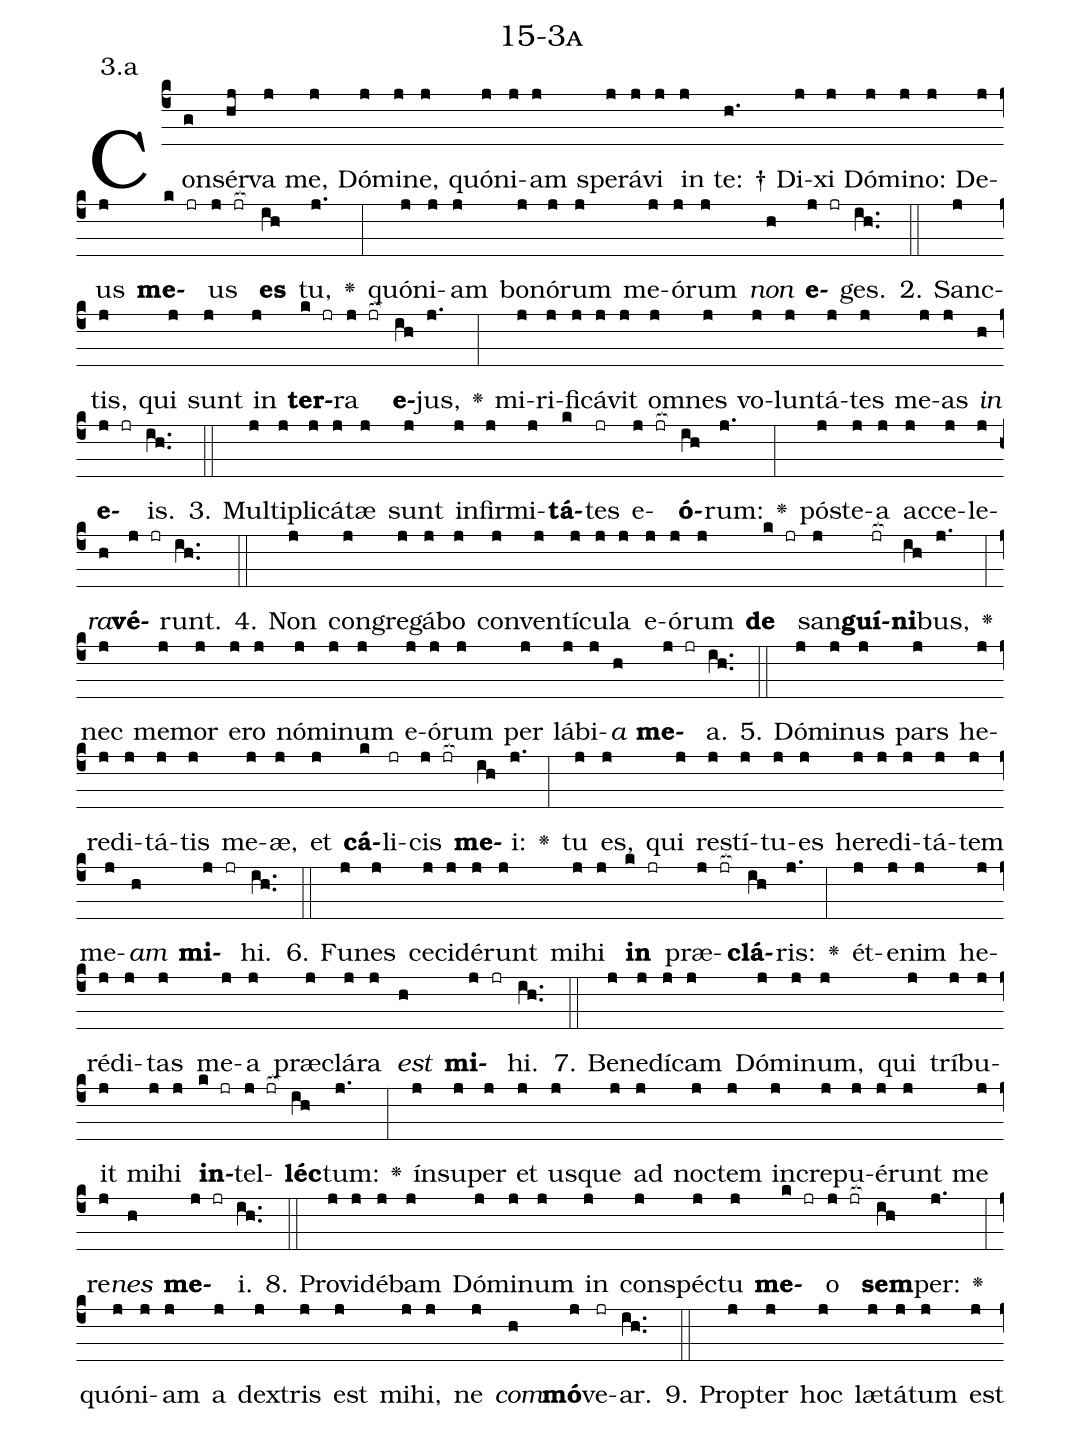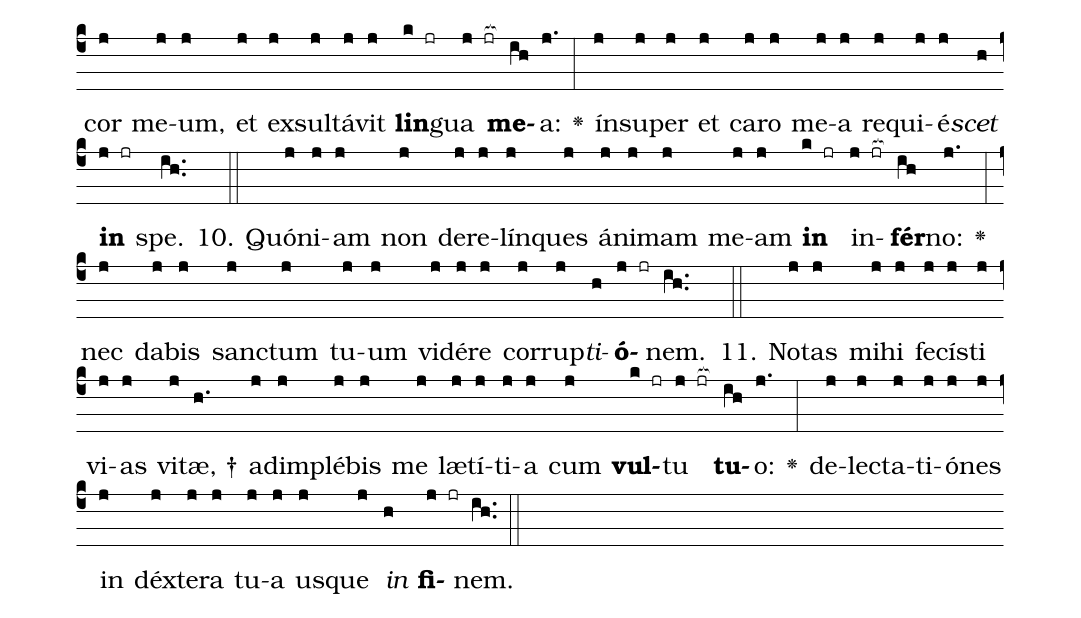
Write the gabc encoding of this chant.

name: 15-3a;
annotation: 3.a;
%%
(c4)Con(g)sér(hj)va(j) me,(j) Dó(j)mi(j)ne,(j) quón(j)i(j)am(j) spe(j)rá(j)vi(j) in(j) te: †(h.) Di(j)xi(j) Dó(j)mi(j)no:(j) De(j)us(j) <b>me</b>(k jr)us(j jr[ocb:1{]) <b>es</b>(ih[ocb:0}]) tu,(j.) <v>\greheightstar</v>(:) quón(j)i(j)am(j) bo(j)nó(j)rum(j) me(j)ó(j)rum(j) <i>non</i>(h) <b>e</b>(j jr)ges.(ih..) (::)
2. Sanc(j)tis,(j) qui(j) sunt(j) in(j) <b>ter</b>(k jr)ra(j jr[ocb:1{]) <b>e</b>(ih[ocb:0}])jus,(j.) <v>\greheightstar</v>(:) mi(j)ri(j)fi(j)cá(j)vit(j) om(j)nes(j) vo(j)lun(j)tá(j)tes(j) me(j)as(j) <i>in</i>(h) <b>e</b>(j jr)is.(ih..) (::)
3. Mul(j)ti(j)pli(j)cá(j)tæ(j) sunt(j) in(j)fir(j)mi(j)<b>tá</b>(k)tes(jr) e(j jr[ocb:1{])<b>ó</b>(ih[ocb:0}])rum:(j.) <v>\greheightstar</v>(:) póst(j)e(j)a(j) ac(j)ce(j)le(j)<i>ra</i>(h)<b>vé</b>(j jr)runt.(ih..) (::)
4. Non(j) con(j)gre(j)gá(j)bo(j) con(j)ven(j)tí(j)cu(j)la(j) e(j)ó(j)rum(j) <b>de</b>(k jr) san(j)<b>guí</b>(jr[ocb:1{])<b>ni</b>(ih[ocb:0}])bus,(j.) <v>\greheightstar</v>(:) nec(j) me(j)mor(j) e(j)ro(j) nó(j)mi(j)num(j) e(j)ó(j)rum(j) per(j) lá(j)bi(j)<i>a</i>(h) <b>me</b>(j jr)a.(ih..) (::)
5. Dó(j)mi(j)nus(j) pars(j) he(j)re(j)di(j)tá(j)tis(j) me(j)æ,(j) et(j) <b>cá</b>(k)li(jr)cis(j jr[ocb:1{]) <b>me</b>(ih[ocb:0}])i:(j.) <v>\greheightstar</v>(:) tu(j) es,(j) qui(j) re(j)stí(j)tu(j)es(j) he(j)re(j)di(j)tá(j)tem(j) me(j)<i>am</i>(h) <b>mi</b>(j jr)hi.(ih..) (::)
6. Fu(j)nes(j) ce(j)ci(j)dé(j)runt(j) mi(j)hi(j) <b>in</b>(k jr) præ(j jr[ocb:1{])<b>clá</b>(ih[ocb:0}])ris:(j.) <v>\greheightstar</v>(:) ét(j)e(j)nim(j) he(j)ré(j)di(j)tas(j) me(j)a(j) præ(j)clá(j)ra(j) <i>est</i>(h) <b>mi</b>(j jr)hi.(ih..) (::)
7. Be(j)ne(j)dí(j)cam(j) Dó(j)mi(j)num,(j) qui(j) trí(j)bu(j)it(j) mi(j)hi(j) <b>in</b>(k jr)tel(j jr[ocb:1{])<b>léc</b>(ih[ocb:0}])tum:(j.) <v>\greheightstar</v>(:) ín(j)su(j)per(j) et(j) us(j)que(j) ad(j) noc(j)tem(j) in(j)cre(j)pu(j)é(j)runt(j) me(j) re(j)<i>nes</i>(h) <b>me</b>(j jr)i.(ih..) (::)
8. Pro(j)vi(j)dé(j)bam(j) Dó(j)mi(j)num(j) in(j) con(j)spéc(j)tu(j) <b>me</b>(k jr)o(j jr[ocb:1{]) <b>sem</b>(ih[ocb:0}])per:(j.) <v>\greheightstar</v>(:) quón(j)i(j)am(j) a(j) dex(j)tris(j) est(j) mi(j)hi,(j) ne(j) <i>com</i>(h)<b>mó</b>(j)ve(jr)ar.(ih..) (::)
9. Prop(j)ter(j) hoc(j) læ(j)tá(j)tum(j) est(j) cor(j) me(j)um,(j) et(j) ex(j)sul(j)tá(j)vit(j) <b>lin</b>(k jr)gua(j jr[ocb:1{]) <b>me</b>(ih[ocb:0}])a:(j.) <v>\greheightstar</v>(:) ín(j)su(j)per(j) et(j) ca(j)ro(j) me(j)a(j) re(j)qui(j)é(j)<i>scet</i>(h) <b>in</b>(j jr) spe.(ih..) (::)
10. Quón(j)i(j)am(j) non(j) de(j)re(j)lín(j)ques(j) á(j)ni(j)mam(j) me(j)am(j) <b>in</b>(k jr) in(j jr[ocb:1{])<b>fér</b>(ih[ocb:0}])no:(j.) <v>\greheightstar</v>(:) nec(j) da(j)bis(j) sanc(j)tum(j) tu(j)um(j) vi(j)dé(j)re(j) cor(j)rup(j)<i>ti</i>(h)<b>ó</b>(j jr)nem.(ih..) (::)
11. No(j)tas(j) mi(j)hi(j) fe(j)cís(j)ti(j) vi(j)as(j) vi(j)tæ, †(h.) ad(j)im(j)plé(j)bis(j) me(j) læ(j)tí(j)ti(j)a(j) cum(j) <b>vul</b>(k jr)tu(j jr[ocb:1{]) <b>tu</b>(ih[ocb:0}])o:(j.) <v>\greheightstar</v>(:) de(j)lec(j)ta(j)ti(j)ó(j)nes(j) in(j) déx(j)te(j)ra(j) tu(j)a(j) us(j)que(j) <i>in</i>(h) <b>fi</b>(j jr)nem.(ih..) (::)
